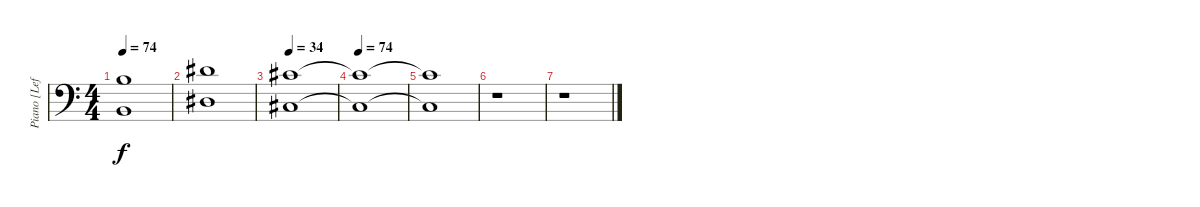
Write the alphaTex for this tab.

\track ("Piano [Left Hand]" "Piano [Lef") {instrument acousticgrandpiano}
\staff {score}
\tuning (G2 D2 A1 E1 B0) {hide}
\ts (4 4)
\tempo 74
\clef f4
\ks c
(16.1 9.2).1{dy f} |
(20.1 13.2).1 |
\tempo 34
(18.1 11.2).1 |
\tempo 74
(18.1{t} 11.2{t}).1 |
(18.1{t} 11.2{t}).1 |
r.1 |
r.1
